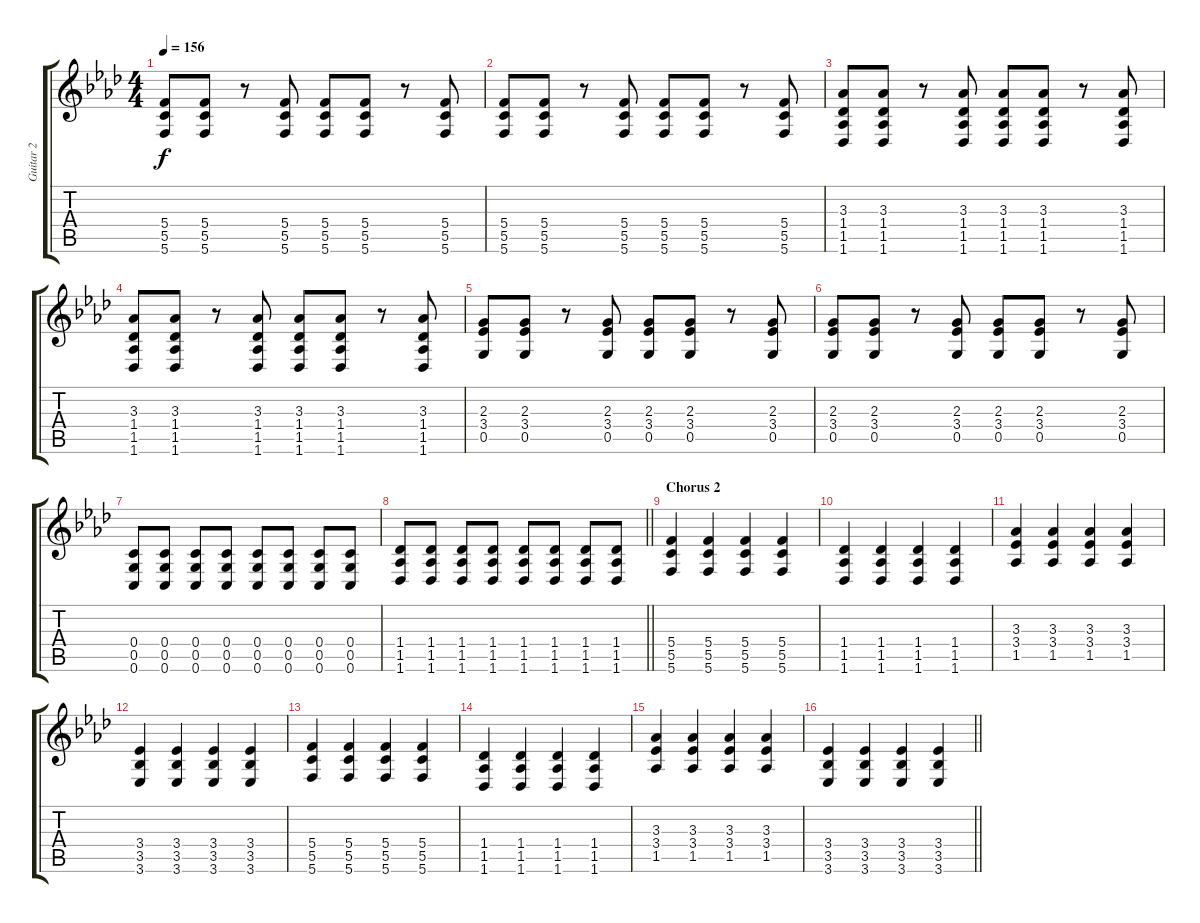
\track ("Guitar 2" "Guitar 2") {instrument overdrivenguitar}
\staff {score tabs}
\tuning (D4 A3 F3 C3 G2 C2) {hide}
\ts (4 4)
\tempo 156
\clef g2
\ks fminor
(5.4 5.5 5.6).8{dy f} (5.4 5.5 5.6).8 r.8 (5.4 5.5 5.6).8 (5.4 5.5 5.6).8 (5.4 5.5 5.6).8 r.8 (5.4 5.5 5.6).8 |
(5.4 5.5 5.6).8 (5.4 5.5 5.6).8 r.8 (5.4 5.5 5.6).8 (5.4 5.5 5.6).8 (5.4 5.5 5.6).8 r.8 (5.4 5.5 5.6).8 |
(3.3 1.4 1.5 1.6).8 (3.3 1.4 1.5 1.6).8 r.8 (3.3 1.4 1.5 1.6).8 (3.3 1.4 1.5 1.6).8 (3.3 1.4 1.5 1.6).8 r.8 (3.3 1.4 1.5 1.6).8 |
(3.3 1.4 1.5 1.6).8 (3.3 1.4 1.5 1.6).8 r.8 (3.3 1.4 1.5 1.6).8 (3.3 1.4 1.5 1.6).8 (3.3 1.4 1.5 1.6).8 r.8 (3.3 1.4 1.5 1.6).8 |
(2.3 3.4 0.5).8 (2.3 3.4 0.5).8 r.8 (2.3 3.4 0.5).8 (2.3 3.4 0.5).8 (2.3 3.4 0.5).8 r.8 (2.3 3.4 0.5).8 |
(2.3 3.4 0.5).8 (2.3 3.4 0.5).8 r.8 (2.3 3.4 0.5).8 (2.3 3.4 0.5).8 (2.3 3.4 0.5).8 r.8 (2.3 3.4 0.5).8 |
(0.4 0.5 0.6).8 (0.4 0.5 0.6).8 (0.4 0.5 0.6).8 (0.4 0.5 0.6).8 (0.4 0.5 0.6).8 (0.4 0.5 0.6).8 (0.4 0.5 0.6).8 (0.4 0.5 0.6).8 |
\barLineRight lightlight
(1.4 1.5 1.6).8 (1.4 1.5 1.6).8 (1.4 1.5 1.6).8 (1.4 1.5 1.6).8 (1.4 1.5 1.6).8 (1.4 1.5 1.6).8 (1.4 1.5 1.6).8 (1.4 1.5 1.6).8 |
\section ("" "Chorus 2")
(5.4 5.5 5.6).4 (5.4 5.5 5.6).4 (5.4 5.5 5.6).4 (5.4 5.5 5.6).4 |
(1.4 1.5 1.6).4 (1.4 1.5 1.6).4 (1.4 1.5 1.6).4 (1.4 1.5 1.6).4 |
(3.3 3.4 1.5).4 (3.3 3.4 1.5).4 (3.3 3.4 1.5).4 (3.3 3.4 1.5).4 |
(3.4 3.5 3.6).4 (3.4 3.5 3.6).4 (3.4 3.5 3.6).4 (3.4 3.5 3.6).4 |
(5.4 5.5 5.6).4 (5.4 5.5 5.6).4 (5.4 5.5 5.6).4 (5.4 5.5 5.6).4 |
(1.4 1.5 1.6).4 (1.4 1.5 1.6).4 (1.4 1.5 1.6).4 (1.4 1.5 1.6).4 |
(3.3 3.4 1.5).4 (3.3 3.4 1.5).4 (3.3 3.4 1.5).4 (3.3 3.4 1.5).4 |
\barLineRight lightlight
(3.4 3.5 3.6).4 (3.4 3.5 3.6).4 (3.4 3.5 3.6).4 (3.4 3.5 3.6).4
